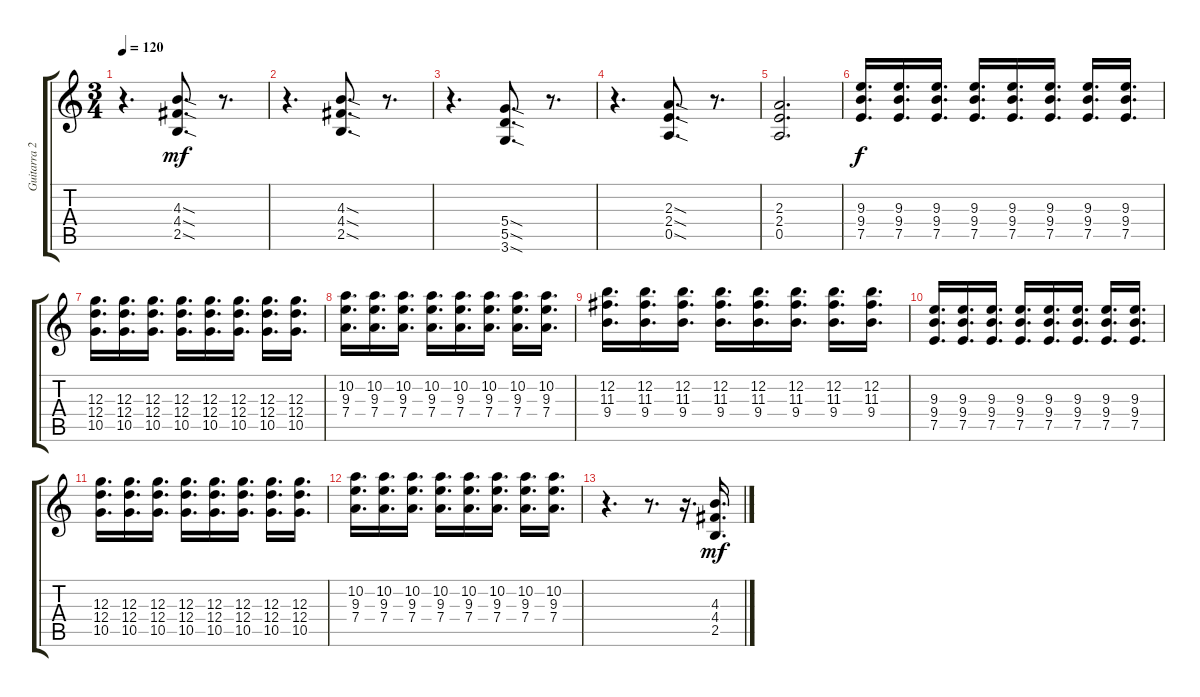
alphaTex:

\track ("Guitarra 2" "Guitarra 2") {instrument distortionguitar}
\staff {score tabs}
\tuning (E4 B3 G3 D3 A2 E2) {hide}
\ts (3 4)
\tempo 120
\clef g2
\ks c
r.4{d dy mf} (4.3{sod} 4.4{sod} 2.5{sod}).8{d} r.8{d} |
r.4{d} (4.3{sod} 4.4{sod} 2.5{sod}).8{d} r.8{d} |
r.4{d} (5.4{sod} 5.5{sod} 3.6{sod}).8{d} r.8{d} |
r.4{d} (2.3{sod} 2.4{sod} 0.5{sod}).8{d} r.8{d} |
(2.3 2.4 0.5).2{d} |
(9.3 9.4 7.5).16{d dy f} (9.3 9.4 7.5).16{d} (9.3 9.4 7.5).16{d} (9.3 9.4 7.5).16{d} (9.3 9.4 7.5).16{d} (9.3 9.4 7.5).16{d} (9.3 9.4 7.5).16{d} (9.3 9.4 7.5).16{d} |
(12.3 12.4 10.5).16{d} (12.3 12.4 10.5).16{d} (12.3 12.4 10.5).16{d} (12.3 12.4 10.5).16{d} (12.3 12.4 10.5).16{d} (12.3 12.4 10.5).16{d} (12.3 12.4 10.5).16{d} (12.3 12.4 10.5).16{d} |
(10.2 9.3 7.4).16{d} (10.2 9.3 7.4).16{d} (10.2 9.3 7.4).16{d} (10.2 9.3 7.4).16{d} (10.2 9.3 7.4).16{d} (10.2 9.3 7.4).16{d} (10.2 9.3 7.4).16{d} (10.2 9.3 7.4).16{d} |
(12.2 11.3 9.4).16{d} (12.2 11.3 9.4).16{d} (12.2 11.3 9.4).16{d} (12.2 11.3 9.4).16{d} (12.2 11.3 9.4).16{d} (12.2 11.3 9.4).16{d} (12.2 11.3 9.4).16{d} (12.2 11.3 9.4).16{d} |
(9.3 9.4 7.5).16{d} (9.3 9.4 7.5).16{d} (9.3 9.4 7.5).16{d} (9.3 9.4 7.5).16{d} (9.3 9.4 7.5).16{d} (9.3 9.4 7.5).16{d} (9.3 9.4 7.5).16{d} (9.3 9.4 7.5).16{d} |
(12.3 12.4 10.5).16{d} (12.3 12.4 10.5).16{d} (12.3 12.4 10.5).16{d} (12.3 12.4 10.5).16{d} (12.3 12.4 10.5).16{d} (12.3 12.4 10.5).16{d} (12.3 12.4 10.5).16{d} (12.3 12.4 10.5).16{d} |
(10.2 9.3 7.4).16{d} (10.2 9.3 7.4).16{d} (10.2 9.3 7.4).16{d} (10.2 9.3 7.4).16{d} (10.2 9.3 7.4).16{d} (10.2 9.3 7.4).16{d} (10.2 9.3 7.4).16{d} (10.2 9.3 7.4).16{d} |
r.4{d} r.8{d} r.16{d} (4.3 4.4 2.5).16{d dy mf}
